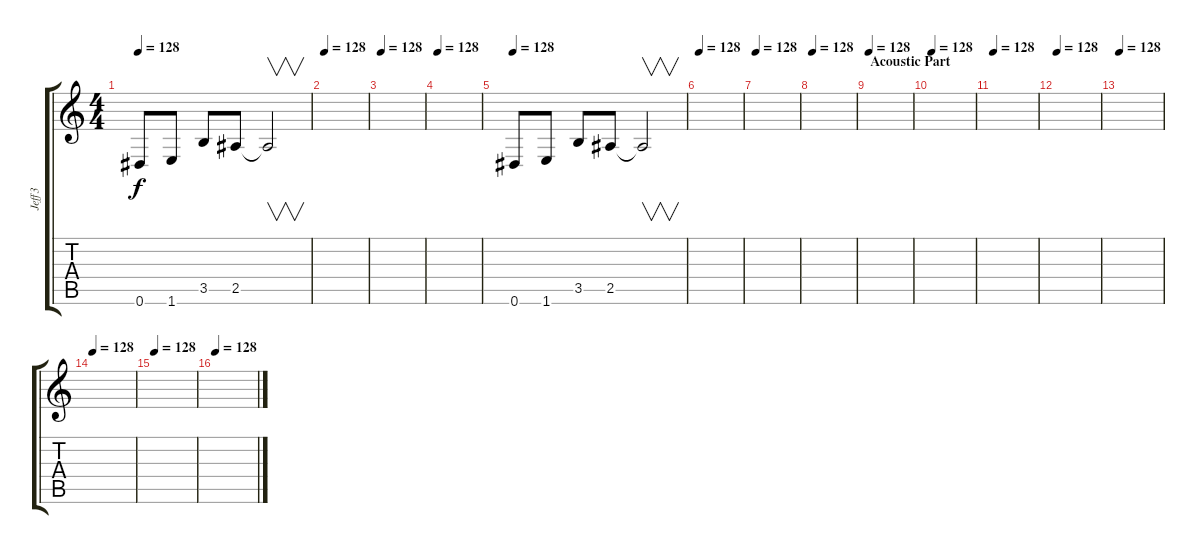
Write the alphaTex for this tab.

\track ("Jeff3" "Jeff3") {instrument distortionguitar}
\staff {score tabs}
\tuning (Eb4 Bb3 Gb3 Db3 Ab2 Eb2) {hide}
\ts (4 4)
\tempo 128
\clef g2
\ks c
0.6.8{dy f} 1.6.8 3.5.8 2.5.8 2.5{t}.2{v} |
\tempo 128
|
\tempo 128
|
\tempo 128
|
\tempo 128
0.6.8 1.6.8 3.5.8 2.5.8 2.5{t}.2{v} |
\tempo 128
|
\tempo 128
|
\tempo 128
|
\section ("" "Acoustic Part")
\tempo 128
|
\tempo 128
|
\tempo 128
|
\tempo 128
|
\tempo 128
|
\tempo 128
|
\tempo 128
|
\tempo 128
